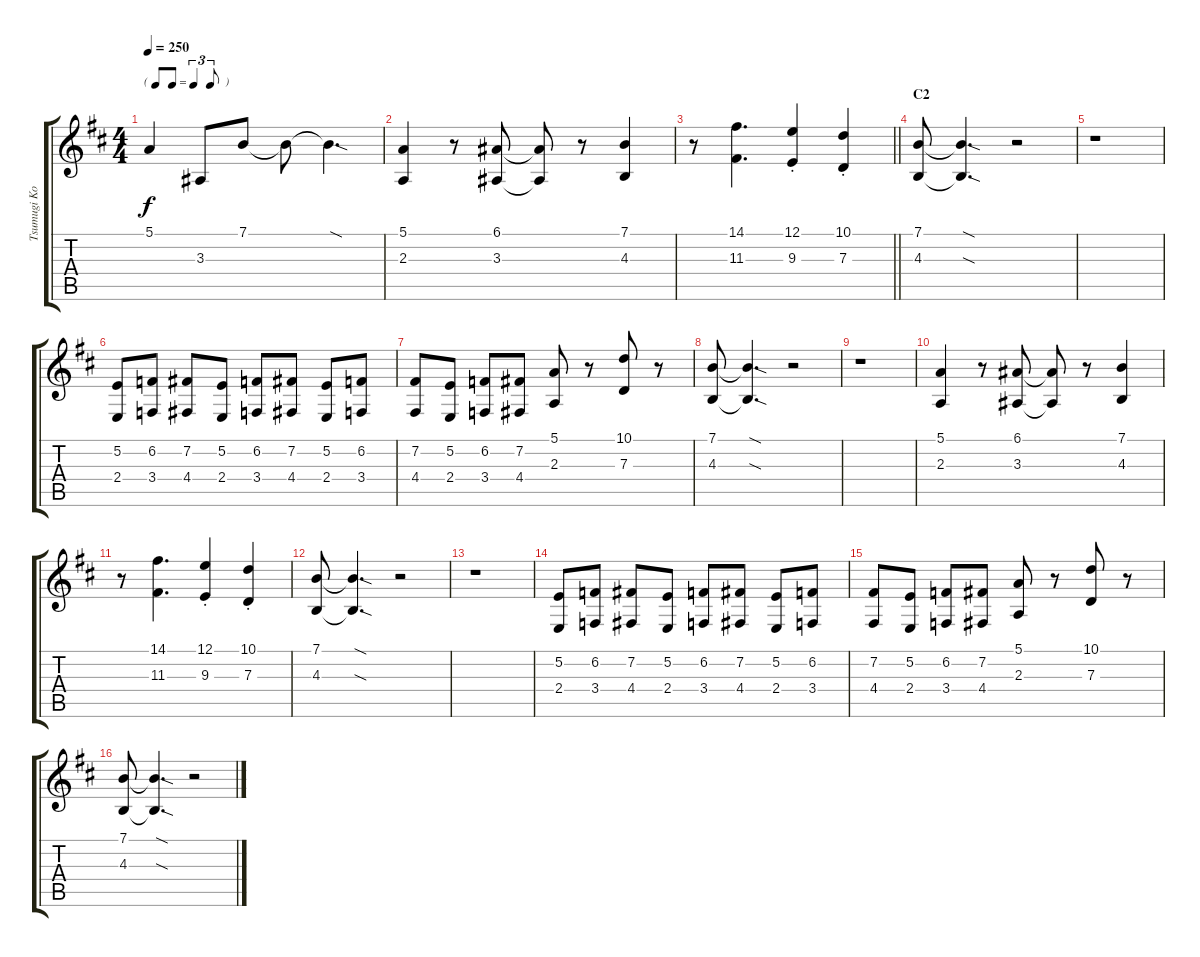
\track ("Tsumugi Kotobuki I" "Tsumugi Ko") {instrument lead2sawtooth}
\staff {score tabs}
\tuning (E4 B3 G3 D3 A2 E2) {hide}
\ts (4 4)
\tf triplet8th
\tempo 250
\clef g2
\ks d
5.1.4{dy f} 3.3.8 7.1.8 7.1{t}.8 7.1{sod t}.4{d} |
(5.1 2.3).4 r.8 (6.1 3.3).8 (6.1{t} 3.3{t}).8 r.8 (7.1 4.3).4 |
\barLineRight lightlight
r.8 (14.1 11.3).4{d} (12.1{st} 9.3{st}).4 (10.1{st} 7.3{st}).4 |
\section ("" "C2")
(7.1 4.3).8 (7.1{sod t} 4.3{sod t}).4{d} r.2 |
r.1 |
(5.2 2.4).8 (6.2 3.4).8 (7.2 4.4).8 (5.2 2.4).8 (6.2 3.4).8 (7.2 4.4).8 (5.2 2.4).8 (6.2 3.4).8 |
(7.2 4.4).8 (5.2 2.4).8 (6.2 3.4).8 (7.2 4.4).8 (5.1 2.3).8 r.8 (10.1 7.3).8 r.8 |
(7.1 4.3).8 (7.1{sod t} 4.3{sod t}).4{d} r.2 |
r.1 |
(5.1 2.3).4 r.8 (6.1 3.3).8 (6.1{t} 3.3{t}).8 r.8 (7.1 4.3).4 |
r.8 (14.1 11.3).4{d} (12.1{st} 9.3{st}).4 (10.1{st} 7.3{st}).4 |
(7.1 4.3).8 (7.1{sod t} 4.3{sod t}).4{d} r.2 |
r.1 |
(5.2 2.4).8 (6.2 3.4).8 (7.2 4.4).8 (5.2 2.4).8 (6.2 3.4).8 (7.2 4.4).8 (5.2 2.4).8 (6.2 3.4).8 |
(7.2 4.4).8 (5.2 2.4).8 (6.2 3.4).8 (7.2 4.4).8 (5.1 2.3).8 r.8 (10.1 7.3).8 r.8 |
(7.1 4.3).8 (7.1{sod t} 4.3{sod t}).4{d} r.2
